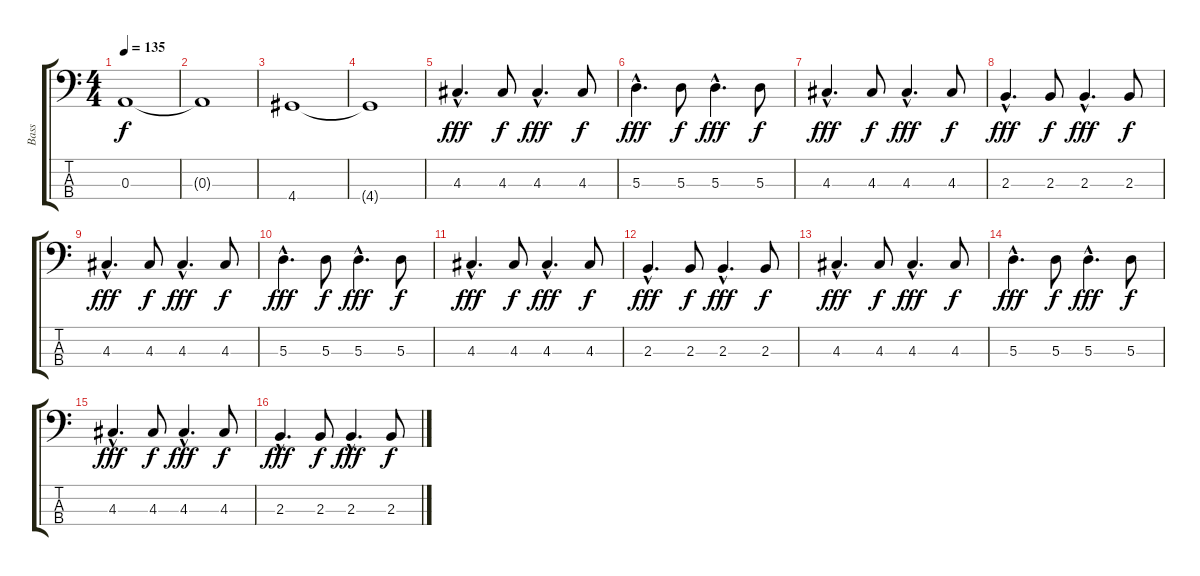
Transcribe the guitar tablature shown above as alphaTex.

\track ("Bass" "Bass") {instrument electricbassfinger}
\staff {score tabs}
\tuning (G2 D2 A1 E1) {hide}
\ts (4 4)
\tempo 135
\clef f4
\ks c
0.3.1{dy f} |
0.3{t}.1 |
4.4.1 |
4.4{t}.1 |
4.3{hac}.4{d dy fff} 4.3.8{dy f} 4.3{hac}.4{d dy fff} 4.3.8{dy f} |
5.3{hac}.4{d dy fff} 5.3.8{dy f} 5.3{hac}.4{d dy fff} 5.3.8{dy f} |
4.3{hac}.4{d dy fff} 4.3.8{dy f} 4.3{hac}.4{d dy fff} 4.3.8{dy f} |
2.3{hac}.4{d dy fff} 2.3.8{dy f} 2.3{hac}.4{d dy fff} 2.3.8{dy f} |
4.3{hac}.4{d dy fff} 4.3.8{dy f} 4.3{hac}.4{d dy fff} 4.3.8{dy f} |
5.3{hac}.4{d dy fff} 5.3.8{dy f} 5.3{hac}.4{d dy fff} 5.3.8{dy f} |
4.3{hac}.4{d dy fff} 4.3.8{dy f} 4.3{hac}.4{d dy fff} 4.3.8{dy f} |
2.3{hac}.4{d dy fff} 2.3.8{dy f} 2.3{hac}.4{d dy fff} 2.3.8{dy f} |
4.3{hac}.4{d dy fff} 4.3.8{dy f} 4.3{hac}.4{d dy fff} 4.3.8{dy f} |
5.3{hac}.4{d dy fff} 5.3.8{dy f} 5.3{hac}.4{d dy fff} 5.3.8{dy f} |
4.3{hac}.4{d dy fff} 4.3.8{dy f} 4.3{hac}.4{d dy fff} 4.3.8{dy f} |
2.3{hac}.4{d dy fff} 2.3.8{dy f} 2.3{hac}.4{d dy fff} 2.3.8{dy f}
